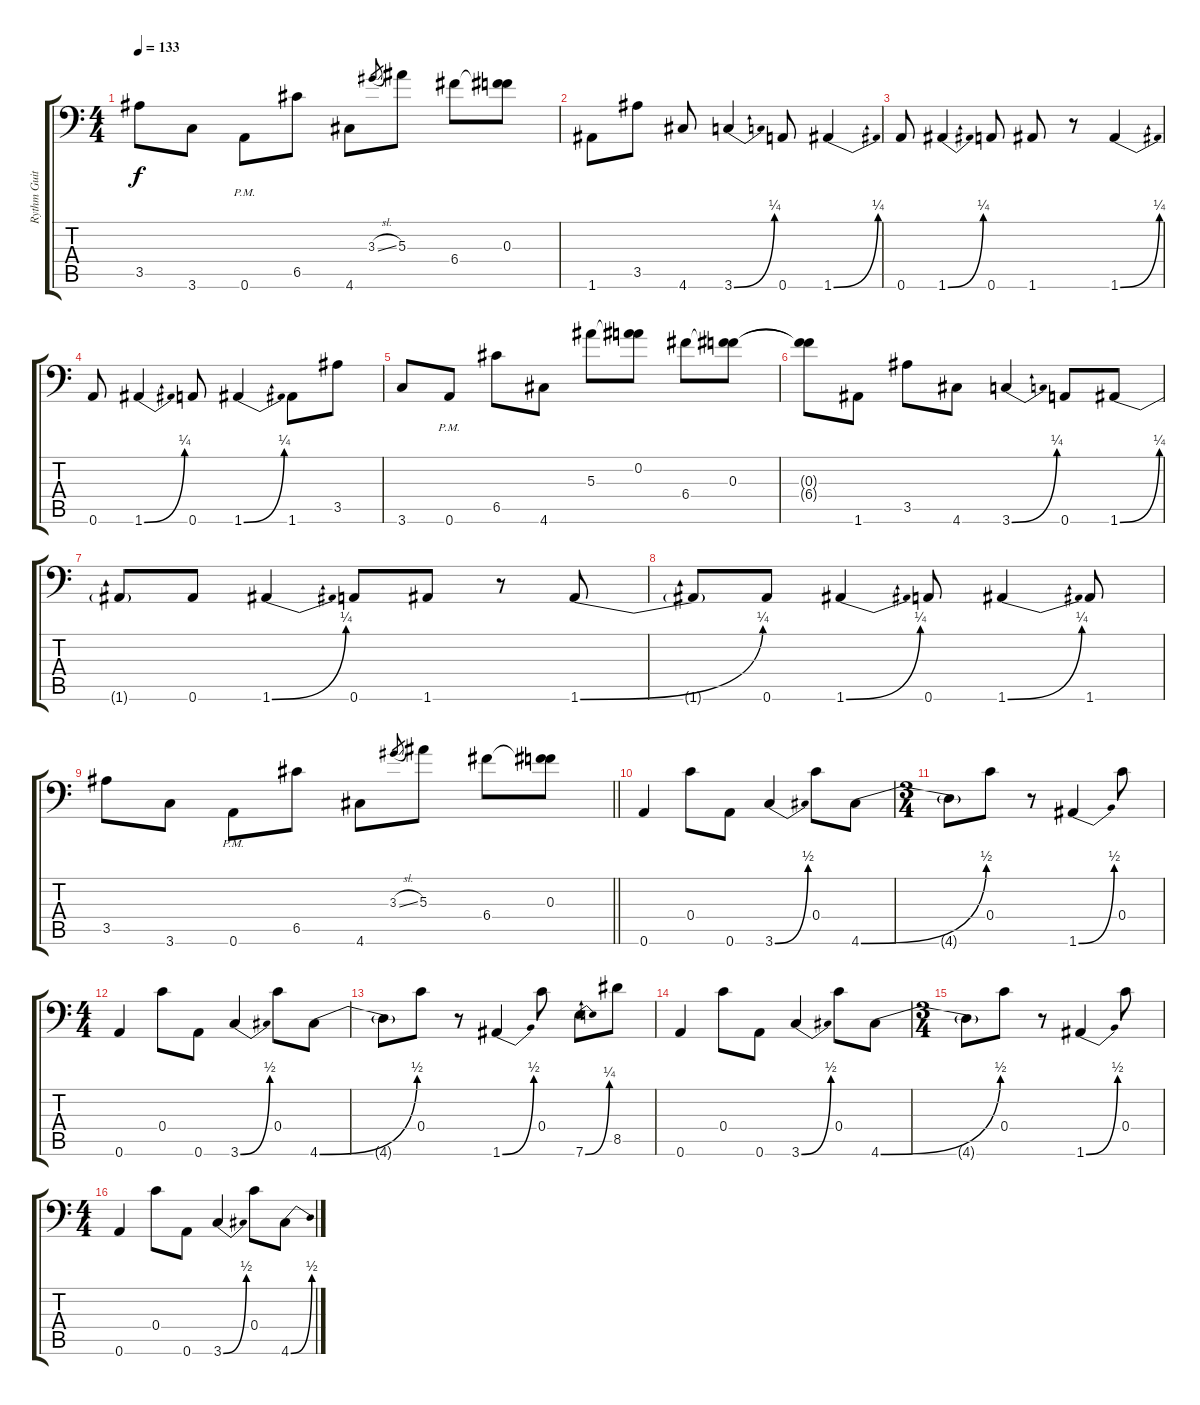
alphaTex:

\track ("Rythm Guitar #1" "Rythm Guit") {instrument distortionguitar}
\staff {score tabs}
\tuning (D4 A3 F3 C3 G2 A1) {hide}
\ts (4 4)
\tempo 133
\clef f4
\ks c
3.5.8{dy f} 3.6.8 0.6{pm}.8 6.5.8 4.6.8 3.3{sl}.8{gr} 5.3.8 6.4.8 (0.3 6.4{t}).8 |
1.6.8 3.5.8 4.6.8 3.6{be (bend 0 0 60 1)}.4 0.6.8 1.6{be (bend 0 0 60 1)}.4 |
0.6.8 1.6{be (bend 0 0 60 1)}.4 0.6.8 1.6.8 r.8 1.6{be (bend 0 0 60 1)}.4 |
0.6.8 1.6{be (bend 0 0 60 1)}.4 0.6.8 1.6{be (bend 0 0 60 1)}.4 1.6.8 3.5.8 |
3.6.8 0.6{pm}.8 6.5.8 4.6.8 5.3.8 (0.2 5.3{t}).8 6.4.8 (0.3 6.4{t}).8 |
(0.3{t} 6.4{t}).8 1.6.8 3.5.8 4.6.8 3.6{be (bend 0 0 60 1)}.4 0.6.8 1.6{be (bend 0 0 60 1)}.8 |
1.6{t}.8 0.6.8 1.6{be (bend 0 0 60 1)}.4 0.6.8 1.6.8 r.8 1.6{be (bend 0 0 60 1)}.8 |
1.6{t}.8 0.6.8 1.6{be (bend 0 0 60 1)}.4 0.6.8 1.6{be (bend 0 0 60 1)}.4 1.6.8 |
\barLineRight lightlight
3.5.8 3.6.8 0.6{pm}.8 6.5.8 4.6.8 3.3{sl}.8{gr} 5.3.8 6.4.8 (0.3 6.4{t}).8 |
\section ("" "")
0.6.4 0.4.8 0.6.8 3.6{be (bend 0 0 60 2)}.4 0.4.8 4.6{be (bend 0 0 60 2)}.8 |
\ts (3 4)
4.6{t}.8 0.4.8 r.8 1.6{be (bend 0 0 60 2)}.4 0.4.8 |
\ts (4 4)
0.6.4 0.4.8 0.6.8 3.6{be (bend 0 0 60 2)}.4 0.4.8 4.6{be (bend 0 0 60 2)}.8 |
4.6{t}.8 0.4.8 r.8 1.6{be (bend 0 0 60 2)}.4 0.4.8 7.6{be (bend 0 0 60 1)}.8 8.5.8 |
0.6.4 0.4.8 0.6.8 3.6{be (bend 0 0 60 2)}.4 0.4.8 4.6{be (bend 0 0 60 2)}.8 |
\ts (3 4)
4.6{t}.8 0.4.8 r.8 1.6{be (bend 0 0 60 2)}.4 0.4.8 |
\ts (4 4)
0.6.4 0.4.8 0.6.8 3.6{be (bend 0 0 60 2)}.4 0.4.8 4.6{be (bend 0 0 60 2)}.8
